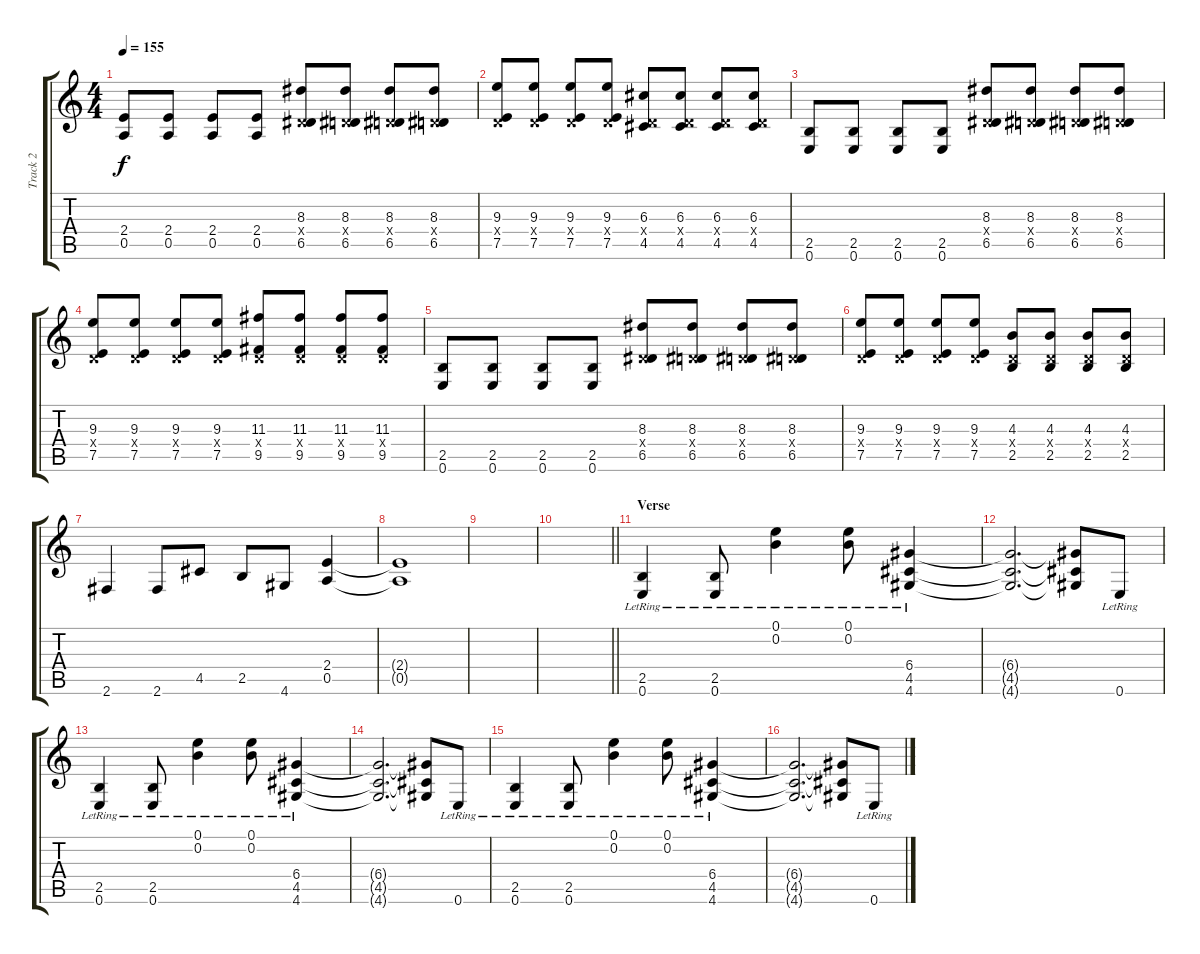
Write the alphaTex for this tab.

\track ("Track 2" "Track 2") {instrument overdrivenguitar}
\staff {score tabs}
\tuning (E4 B3 G3 D3 A2 E2) {hide}
\ts (4 4)
\tempo 155
\clef g2
\ks c
(2.4 0.5).8{dy f} (2.4 0.5).8 (2.4 0.5).8 (2.4 0.5).8 (8.3 0.4{x} 6.5).8 (8.3 0.4{x} 6.5).8 (8.3 0.4{x} 6.5).8 (8.3 0.4{x} 6.5).8 |
(9.3 0.4{x} 7.5).8 (9.3 0.4{x} 7.5).8 (9.3 0.4{x} 7.5).8 (9.3 0.4{x} 7.5).8 (6.3 0.4{x} 4.5).8 (6.3 0.4{x} 4.5).8 (6.3 0.4{x} 4.5).8 (6.3 0.4{x} 4.5).8 |
(2.5 0.6).8 (2.5 0.6).8 (2.5 0.6).8 (2.5 0.6).8 (8.3 0.4{x} 6.5).8 (8.3 0.4{x} 6.5).8 (8.3 0.4{x} 6.5).8 (8.3 0.4{x} 6.5).8 |
(9.3 0.4{x} 7.5).8 (9.3 0.4{x} 7.5).8 (9.3 0.4{x} 7.5).8 (9.3 0.4{x} 7.5).8 (11.3 0.4{x} 9.5).8 (11.3 0.4{x} 9.5).8 (11.3 0.4{x} 9.5).8 (11.3 0.4{x} 9.5).8 |
(2.5 0.6).8 (2.5 0.6).8 (2.5 0.6).8 (2.5 0.6).8 (8.3 0.4{x} 6.5).8 (8.3 0.4{x} 6.5).8 (8.3 0.4{x} 6.5).8 (8.3 0.4{x} 6.5).8 |
(9.3 0.4{x} 7.5).8 (9.3 0.4{x} 7.5).8 (9.3 0.4{x} 7.5).8 (9.3 0.4{x} 7.5).8 (4.3 0.4{x} 2.5).8 (4.3 0.4{x} 2.5).8 (4.3 0.4{x} 2.5).8 (4.3 0.4{x} 2.5).8 |
2.6.4 2.6.8 4.5.8 2.5.8 4.6.8 (2.4 0.5).4 |
(2.4{t} 0.5{t}).1 |
|
\barLineRight lightlight
|
\section ("" "Verse")
(2.5{lr} 0.6{lr}).4 (2.5{lr} 0.6{lr}).8 (0.1{lr} 0.2{lr}).4 (0.1{lr} 0.2{lr}).8 (6.4{lr} 4.5{lr} 4.6{lr}).4 |
(6.4{t} 4.5{t} 4.6{t}).2{d} (6.4{t} 4.5{t} 4.6{t}).8 0.6{lr}.8 |
(2.5{lr} 0.6{lr}).4 (2.5{lr} 0.6{lr}).8 (0.1{lr} 0.2{lr}).4 (0.1{lr} 0.2{lr}).8 (6.4{lr} 4.5{lr} 4.6{lr}).4 |
(6.4{t} 4.5{t} 4.6{t}).2{d} (6.4{t} 4.5{t} 4.6{t}).8 0.6{lr}.8 |
(2.5{lr} 0.6{lr}).4 (2.5{lr} 0.6{lr}).8 (0.1{lr} 0.2{lr}).4 (0.1{lr} 0.2{lr}).8 (6.4{lr} 4.5{lr} 4.6{lr}).4 |
(6.4{t} 4.5{t} 4.6{t}).2{d} (6.4{t} 4.5{t} 4.6{t}).8 0.6{lr}.8
